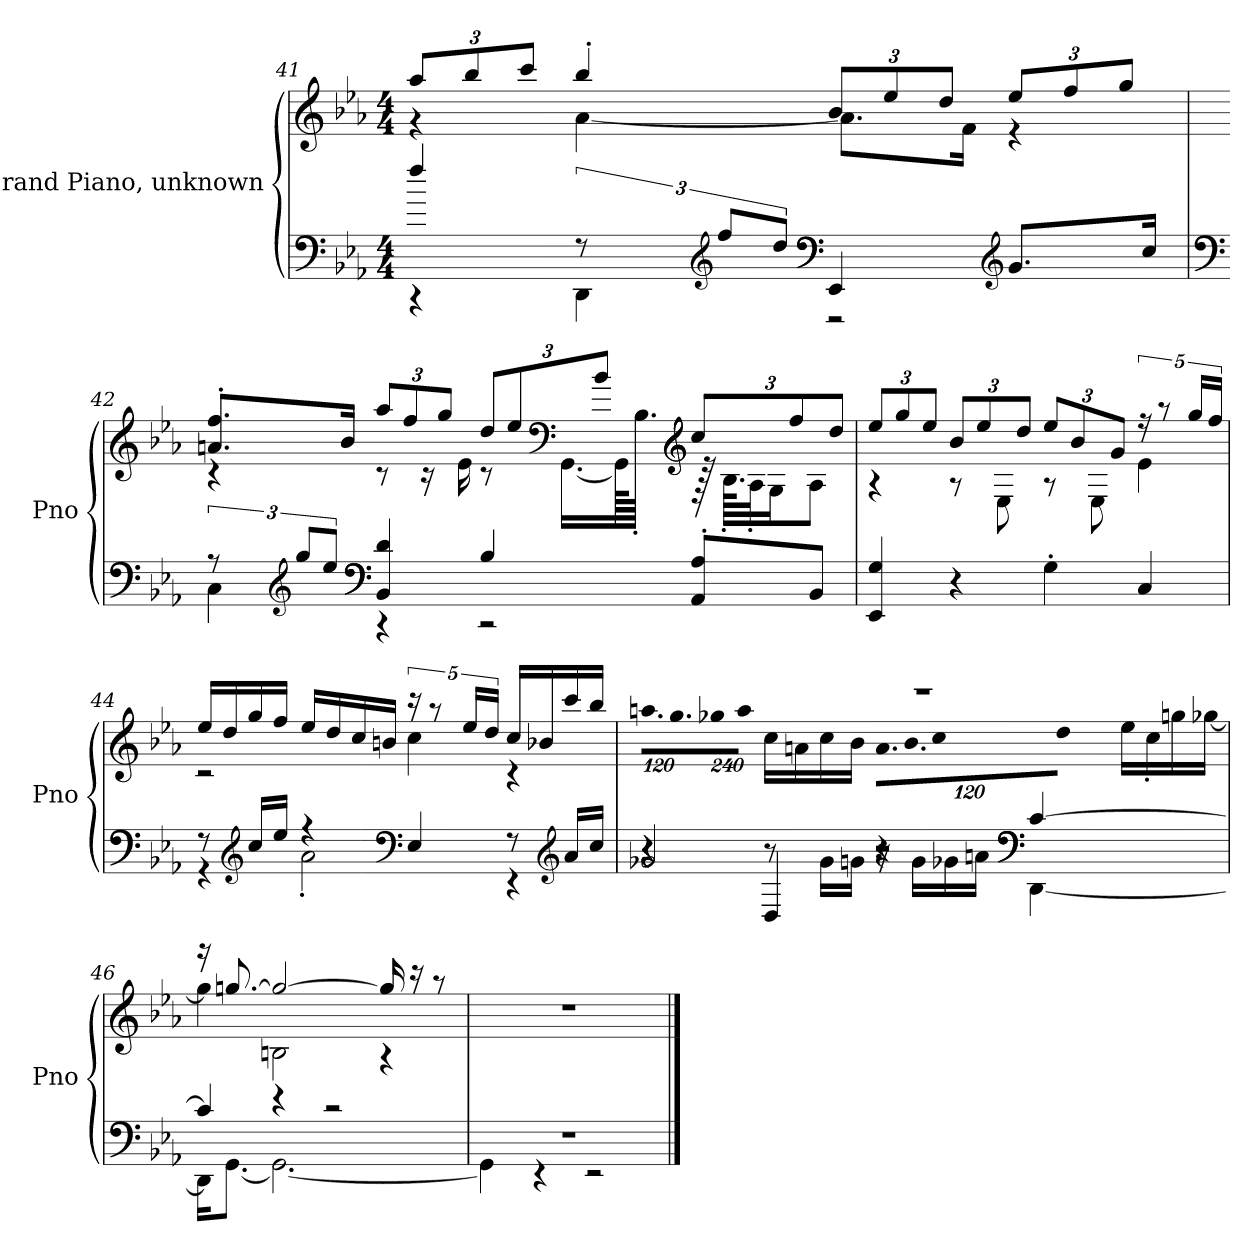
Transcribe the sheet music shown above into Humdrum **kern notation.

**kern	**kern
*part1	*part1
*staff2	*staff1
*I"Grand Piano, unknown	*
*I'Pno	*
!!LO:LB:g=z
*clefF4	*clefG2
*k[b-e-a-]	*k[b-e-a-]
*M4/4	*M4/4
=41	=41
*^	*
*	*	*Xbrackettup
*	*	*^
4ff/	4r	12aa-/L	4r
.	.	12bb-/	.
.	.	12ccc/J	.
12r	4DD\	4bb-'/	[4a-\
*clefG2	*	*	*
12ff/L	.	.	.
12dd/J	.	.	.
*clefF4	*	*	*
4EE-/	2r	12b-/L	8.a-\L]
.	.	12ee-/	.
.	.	12dd/J	.
.	.	.	16f\Jk
*clefG2	*	*	*
8.g/L	.	12ee-/L	4r
.	.	12ff/	.
.	.	12gg/J	.
16cc/Jk	.	.	.
!!LO:PB:g=z	!!
=42	=42	=42	=42
*clefF4	*	*	*
12r	4C\	8.an/' 8.ff/'L	4r
*clefG2	*	*	*
12gg/L	.	.	.
12ee-/J	.	.	.
.	.	16b-/Jk	.
*clefF4	*	*	*
4BB-/ 4d/	4r	12aa-/L	8r
.	.	12ff/	.
.	.	.	16r
.	.	12gg/J	.
.	.	.	16e-\
4B-/	2r	12dd/L	8r
.	.	12ee-/	.
*	*	*clefF4	*
.	.	.	[16.GG\LL
.	.	12b-/J	.
.	.	.	128GG\KLL]
.	.	.	64.B-'\JJJJ
*	*	*clefG2	*
8AA-/' 8A-/'L	.	12cc/L	128r
.	.	.	64.B-'\KLLL
.	.	.	32A-'\J
.	.	.	16G\J
.	.	12ff/	.
8BB-/J	.	.	8A-\J
.	.	12dd/J	.
*v	*v	*	*
=43	=43	=43
4EE-/ 4G/	12ee-/L	4r
.	12gg/	.
.	12ee-/J	.
4r	12b-/L	8r
.	12ee-/	.
.	.	8E-\
.	12dd/J	.
4G'\	12ee-/L	8r
.	12b-/	.
.	.	8E-\
.	12g/J	.
*	*brackettup	*
4C/	20r	4e-\
.	10r	.
.	20gg/LL	.
.	20ff/JJ	.
!!LO:LB:g=z	!!
=44	=44	=44
*^	*	*
8r	4r	16ee-/LL	2r
.	.	16dd/	.
*clefG2	*	*	*
16cc/LL	.	16gg/	.
16ee-/JJ	.	16ff/JJ	.
4r	2a-'\	16ee-/LL	.
.	.	16dd/	.
.	.	16cc/	.
.	.	16bn/JJ	.
*clefF4	*	*	*
4E-/	.	20r	4cc\
.	.	10r	.
.	.	20ee-/LL	.
.	.	20dd/JJ	.
8r	4r	16cc/LL	4r
.	.	16b-X/	.
*clefG2	*	*	*
16a-/LL	.	16ccc/	.
16cc/JJ	.	16bb-/JJ	.
=45	=45	=45	=45
*	*^	*	*
*	*	*	*	*Xbrackettup
!	!	!	!	!LO:N:vis=32.
2g-X/	4r	4r	1r	1920%103aan\LLL
!	!	!	!	!LO:N:vis=32.
.	.	.	.	1920%103gg\J
!	!	!	!	!LO:N:vis=16
.	.	.	.	1920%137gg-X\
!	!	!	!	!LO:N:vis=16
.	.	.	.	1920%137aa\JJ
.	8r	4D/	.	16cc\LL
.	.	.	.	16an\
.	16g-\LL	.	.	16cc\
.	16gn\JJ	.	.	16b-\JJ
!	!	!	!	!LO:N:vis=32.
4r	16r	2r	.	1920%103a\LLL
!	!	!	!	!LO:N:vis=32.
.	.	.	.	1920%103b-\J
.	16g\LL	.	.	.
!	!	!	!	!LO:N:vis=16
.	.	.	.	1920%137cc\
.	16g-X\	.	.	.
!	!	!	!	!LO:N:vis=16
.	.	.	.	1920%137dd\JJ
.	16an\JJ	.	.	.
*clefF4	*	*	*	*
[4c/	[4DD\	.	.	16ee-\LL
.	.	.	.	16cc'\
.	.	.	.	16ggn\
.	.	.	.	[16gg-X\JJ
*	*v	*v	*	*
!!LO:LB:g=z	!!
=46	=46	=46	=46
4c/]	16DD\KL]	16r	4gg-\]
.	[8.GG\J	[8.ggn/	.
4r	2.GG\_	2gg/_	2Bn\
2r	.	.	.
.	.	16gg/]	4r
.	.	16r	.
.	.	8r	.
*	*	*v	*v
=47	=47	=47
1r	4GG\]	1r
.	4r	.
.	2r	.
*v	*v	*
==	==
*-	*-
